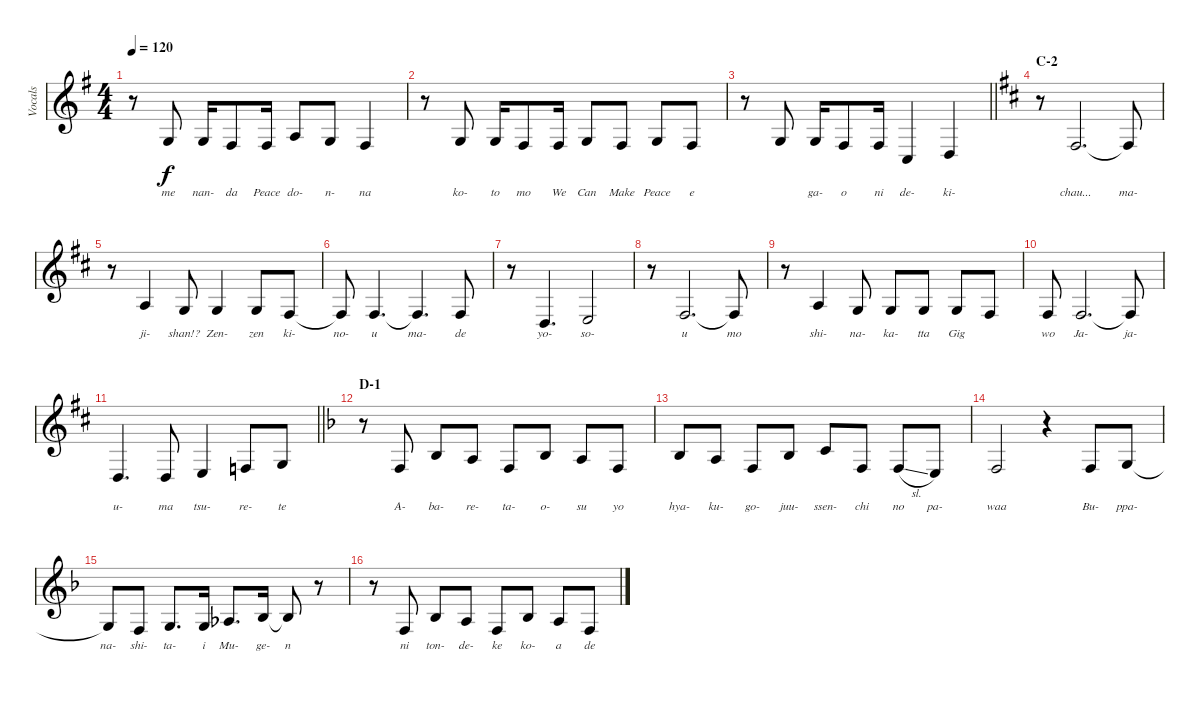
\track ("Vocals" "Vocals") {instrument violin}
\staff {score}
\tuning (E4 B3 G3 D3 A2 E2) {hide}
\ts (4 4)
\tempo 120
\clef g2
\ks g
r.8{dy f} 0.3.8{lyrics (0 "me") lyrics (1 "") lyrics (2 "") lyrics (3 "") lyrics (4 "")} 0.3.16{lyrics (0 "nan-") lyrics (1 "") lyrics (2 "") lyrics (3 "") lyrics (4 "")} 4.4.8{lyrics (0 "da") lyrics (1 "") lyrics (2 "") lyrics (3 "") lyrics (4 "")} 4.4.16{lyrics (0 "Peace") lyrics (1 "") lyrics (2 "") lyrics (3 "") lyrics (4 "")} 2.3.8{lyrics (0 "do-") lyrics (1 "") lyrics (2 "") lyrics (3 "") lyrics (4 "")} 0.3.8{lyrics (0 "n-") lyrics (1 "") lyrics (2 "") lyrics (3 "") lyrics (4 "")} 4.4.4{lyrics (0 "na") lyrics (1 "") lyrics (2 "") lyrics (3 "") lyrics (4 "")} |
r.8 0.3.8{lyrics (0 "ko-") lyrics (1 "") lyrics (2 "") lyrics (3 "") lyrics (4 "")} 0.3.16{lyrics (0 "to") lyrics (1 "") lyrics (2 "") lyrics (3 "") lyrics (4 "")} 4.4.8{lyrics (0 "mo") lyrics (1 "") lyrics (2 "") lyrics (3 "") lyrics (4 "")} 4.4.16{lyrics (0 "We") lyrics (1 "") lyrics (2 "") lyrics (3 "") lyrics (4 "")} 0.3.8{lyrics (0 "Can") lyrics (1 "") lyrics (2 "") lyrics (3 "") lyrics (4 "")} 4.4.8{lyrics (0 "Make") lyrics (1 "") lyrics (2 "") lyrics (3 "") lyrics (4 "")} 0.3.8{lyrics (0 "Peace") lyrics (1 "") lyrics (2 "") lyrics (3 "") lyrics (4 "")} 4.4.8{lyrics (0 "e") lyrics (1 "") lyrics (2 "") lyrics (3 "") lyrics (4 "")} |
\barLineRight lightlight
r.8 0.3.8{lyrics (0 "") lyrics (1 "") lyrics (2 "") lyrics (3 "") lyrics (4 "")} 0.3.16{lyrics (0 "ga-") lyrics (1 "") lyrics (2 "") lyrics (3 "") lyrics (4 "")} 4.4.8{lyrics (0 "o") lyrics (1 "") lyrics (2 "") lyrics (3 "") lyrics (4 "")} 4.4.16{lyrics (0 "ni") lyrics (1 "") lyrics (2 "") lyrics (3 "") lyrics (4 "")} 3.5.4{lyrics (0 "de-") lyrics (1 "") lyrics (2 "") lyrics (3 "") lyrics (4 "")} 0.4.4{lyrics (0 "ki-") lyrics (1 "") lyrics (2 "") lyrics (3 "") lyrics (4 "")} |
\section ("" "C-2")
\ks d
r.8 4.4.2{d lyrics (0 "chau...") lyrics (1 "") lyrics (2 "") lyrics (3 "") lyrics (4 "")} 4.4{t}.8{lyrics (0 "ma-") lyrics (1 "") lyrics (2 "") lyrics (3 "") lyrics (4 "")} |
r.8 2.3.4{lyrics (0 "ji-") lyrics (1 "") lyrics (2 "") lyrics (3 "") lyrics (4 "")} 0.3.8{lyrics (0 "shan!?") lyrics (1 "") lyrics (2 "") lyrics (3 "") lyrics (4 "")} 0.3.4{lyrics (0 "Zen-") lyrics (1 "") lyrics (2 "") lyrics (3 "") lyrics (4 "")} 0.3.8{lyrics (0 "zen") lyrics (1 "") lyrics (2 "") lyrics (3 "") lyrics (4 "")} 4.4.8{lyrics (0 "ki-") lyrics (1 "") lyrics (2 "") lyrics (3 "") lyrics (4 "")} |
4.4{t}.8{lyrics (0 "no-") lyrics (1 "") lyrics (2 "") lyrics (3 "") lyrics (4 "")} 4.4.4{d lyrics (0 "u") lyrics (1 "") lyrics (2 "") lyrics (3 "") lyrics (4 "")} 4.4{t}.4{d lyrics (0 "ma-") lyrics (1 "") lyrics (2 "") lyrics (3 "") lyrics (4 "")} 4.4.8{lyrics (0 "de") lyrics (1 "") lyrics (2 "") lyrics (3 "") lyrics (4 "")} |
r.8 0.4.4{d lyrics (0 "yo-") lyrics (1 "") lyrics (2 "") lyrics (3 "") lyrics (4 "")} 2.4.2{lyrics (0 "so-") lyrics (1 "") lyrics (2 "") lyrics (3 "") lyrics (4 "")} |
r.8 4.4.2{d lyrics (0 "u") lyrics (1 "") lyrics (2 "") lyrics (3 "") lyrics (4 "")} 4.4{t}.8{lyrics (0 "mo") lyrics (1 "") lyrics (2 "") lyrics (3 "") lyrics (4 "")} |
r.8 2.3.4{lyrics (0 "shi-") lyrics (1 "") lyrics (2 "") lyrics (3 "") lyrics (4 "")} 0.3.8{lyrics (0 "na-") lyrics (1 "") lyrics (2 "") lyrics (3 "") lyrics (4 "")} 0.3.8{lyrics (0 "ka-") lyrics (1 "") lyrics (2 "") lyrics (3 "") lyrics (4 "")} 0.3.8{lyrics (0 "tta") lyrics (1 "") lyrics (2 "") lyrics (3 "") lyrics (4 "")} 0.3.8{lyrics (0 "Gig") lyrics (1 "") lyrics (2 "") lyrics (3 "") lyrics (4 "")} 4.4.8{lyrics (0 "") lyrics (1 "") lyrics (2 "") lyrics (3 "") lyrics (4 "")} |
4.4.8{lyrics (0 "wo") lyrics (1 "") lyrics (2 "") lyrics (3 "") lyrics (4 "")} 4.4.2{d lyrics (0 "Ja-") lyrics (1 "") lyrics (2 "") lyrics (3 "") lyrics (4 "")} 4.4{t}.8{lyrics (0 "ja-") lyrics (1 "") lyrics (2 "") lyrics (3 "") lyrics (4 "")} |
\barLineRight lightlight
0.4.4{d lyrics (0 "u-") lyrics (1 "") lyrics (2 "") lyrics (3 "") lyrics (4 "")} 0.4.8{lyrics (0 "ma") lyrics (1 "") lyrics (2 "") lyrics (3 "") lyrics (4 "")} 2.4.4{lyrics (0 "tsu-") lyrics (1 "") lyrics (2 "") lyrics (3 "") lyrics (4 "")} 3.4.8{lyrics (0 "re-") lyrics (1 "") lyrics (2 "") lyrics (3 "") lyrics (4 "")} 5.4.8{lyrics (0 "te") lyrics (1 "") lyrics (2 "") lyrics (3 "") lyrics (4 "")} |
\section ("" "D-1")
\ks f
r.8 3.4.8{lyrics (0 "A-") lyrics (1 "") lyrics (2 "") lyrics (3 "") lyrics (4 "")} 3.3.8{lyrics (0 "ba-") lyrics (1 "") lyrics (2 "") lyrics (3 "") lyrics (4 "")} 2.3.8{lyrics (0 "re-") lyrics (1 "") lyrics (2 "") lyrics (3 "") lyrics (4 "")} 3.4.8{lyrics (0 "ta-") lyrics (1 "") lyrics (2 "") lyrics (3 "") lyrics (4 "")} 3.3.8{lyrics (0 "o-") lyrics (1 "") lyrics (2 "") lyrics (3 "") lyrics (4 "")} 2.3.8{lyrics (0 "su") lyrics (1 "") lyrics (2 "") lyrics (3 "") lyrics (4 "")} 3.4.8{lyrics (0 "yo") lyrics (1 "") lyrics (2 "") lyrics (3 "") lyrics (4 "")} |
3.3.8{lyrics (0 "hya-") lyrics (1 "") lyrics (2 "") lyrics (3 "") lyrics (4 "")} 2.3.8{lyrics (0 "ku-") lyrics (1 "") lyrics (2 "") lyrics (3 "") lyrics (4 "")} 3.4.8{lyrics (0 "go-") lyrics (1 "") lyrics (2 "") lyrics (3 "") lyrics (4 "")} 3.3.8{lyrics (0 "juu-") lyrics (1 "") lyrics (2 "") lyrics (3 "") lyrics (4 "")} 1.2.8{lyrics (0 "ssen-") lyrics (1 "") lyrics (2 "") lyrics (3 "") lyrics (4 "")} 3.4.8{lyrics (0 "chi") lyrics (1 "") lyrics (2 "") lyrics (3 "") lyrics (4 "")} 3.4{sl}.8{lyrics (0 "no") lyrics (1 "") lyrics (2 "") lyrics (3 "") lyrics (4 "")} 2.4.8{lyrics (0 "pa-") lyrics (1 "") lyrics (2 "") lyrics (3 "") lyrics (4 "")} |
3.4.2{lyrics (0 "waa") lyrics (1 "") lyrics (2 "") lyrics (3 "") lyrics (4 "")} r.4 3.4.8{lyrics (0 "Bu-") lyrics (1 "") lyrics (2 "") lyrics (3 "") lyrics (4 "")} 0.3.8{lyrics (0 "ppa-") lyrics (1 "") lyrics (2 "") lyrics (3 "") lyrics (4 "")} |
0.3{t}.8{lyrics (0 "na-") lyrics (1 "") lyrics (2 "") lyrics (3 "") lyrics (4 "")} 3.4.8{lyrics (0 "shi-") lyrics (1 "") lyrics (2 "") lyrics (3 "") lyrics (4 "")} 0.3.8{d lyrics (0 "ta-") lyrics (1 "") lyrics (2 "") lyrics (3 "") lyrics (4 "")} 0.3.16{lyrics (0 "i") lyrics (1 "") lyrics (2 "") lyrics (3 "") lyrics (4 "")} 1.3.8{d lyrics (0 "Mu-") lyrics (1 "") lyrics (2 "") lyrics (3 "") lyrics (4 "")} 3.3.16{lyrics (0 "ge-") lyrics (1 "") lyrics (2 "") lyrics (3 "") lyrics (4 "")} 3.3{t}.8{lyrics (0 "n") lyrics (1 "") lyrics (2 "") lyrics (3 "") lyrics (4 "")} r.8 |
r.8 3.4.8{lyrics (0 "ni") lyrics (1 "") lyrics (2 "") lyrics (3 "") lyrics (4 "")} 3.3.8{lyrics (0 "ton-") lyrics (1 "") lyrics (2 "") lyrics (3 "") lyrics (4 "")} 2.3.8{lyrics (0 "de-") lyrics (1 "") lyrics (2 "") lyrics (3 "") lyrics (4 "")} 3.4.8{lyrics (0 "ke") lyrics (1 "") lyrics (2 "") lyrics (3 "") lyrics (4 "")} 3.3.8{lyrics (0 "ko-") lyrics (1 "") lyrics (2 "") lyrics (3 "") lyrics (4 "")} 2.3.8{lyrics (0 "a") lyrics (1 "") lyrics (2 "") lyrics (3 "") lyrics (4 "")} 3.4.8{lyrics (0 "de") lyrics (1 "") lyrics (2 "") lyrics (3 "") lyrics (4 "")}
